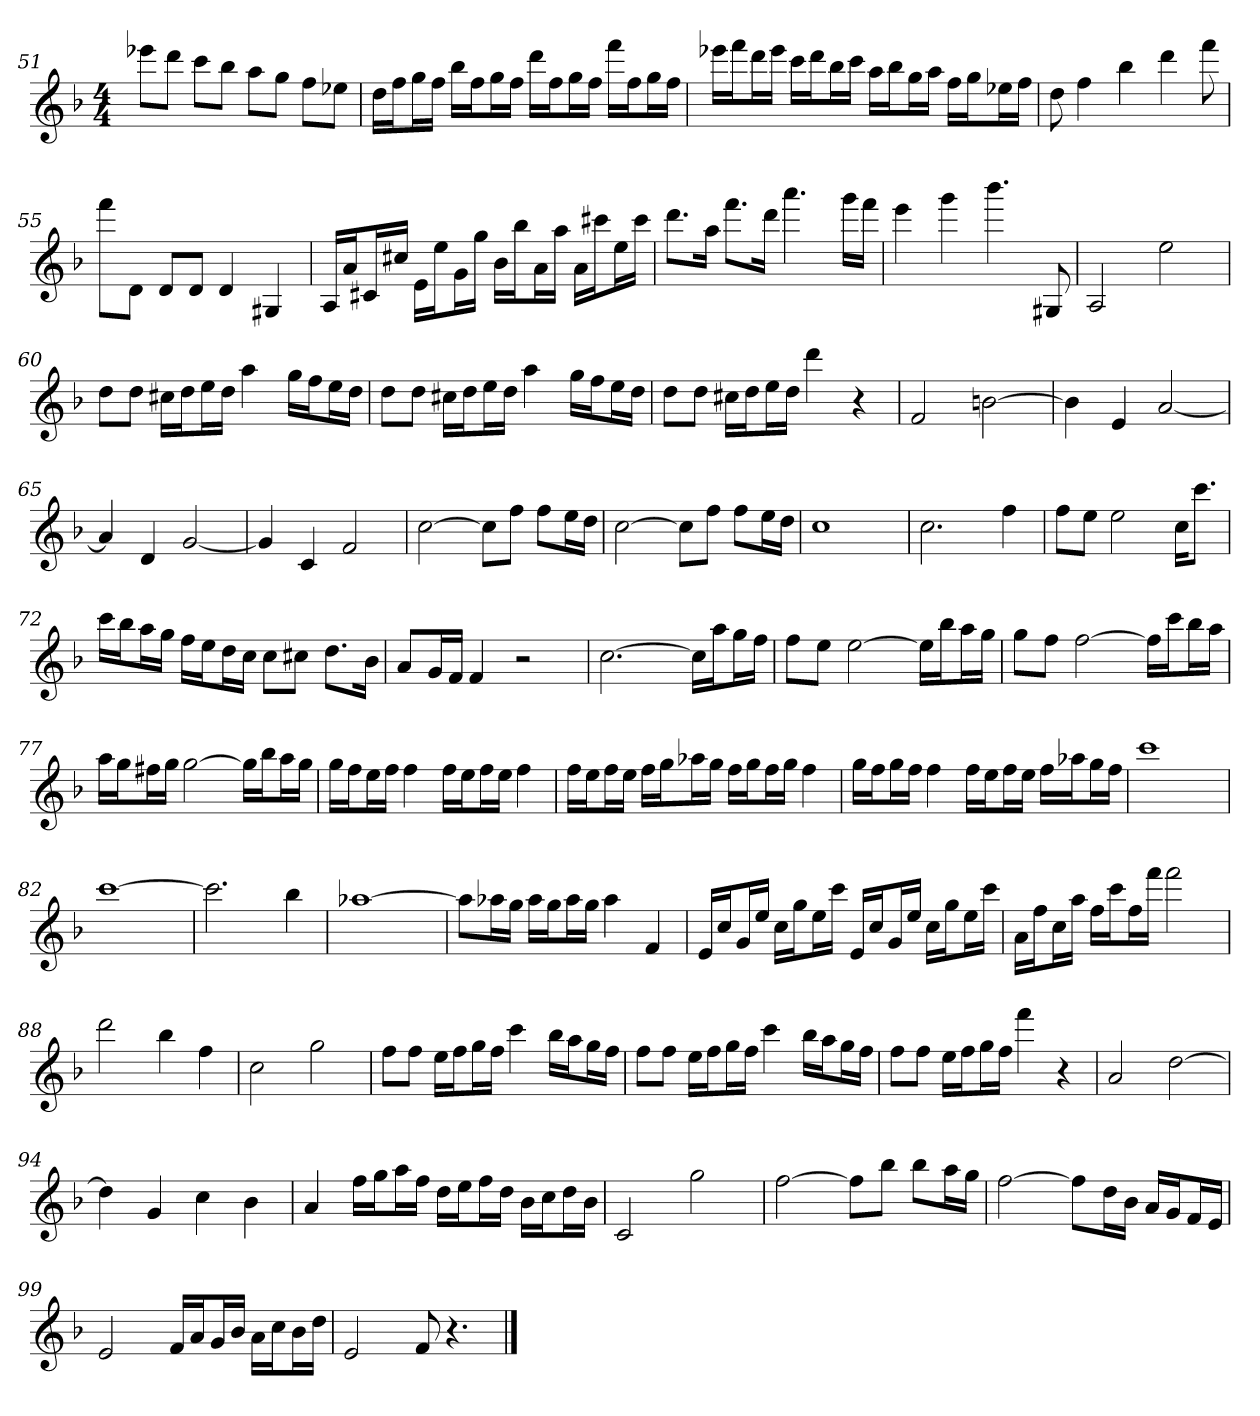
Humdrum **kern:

**kern
*part1
*staff1
*k[b-]
*F:
*M4/4
=51
8eee-XL
8dddJ
8cccL
8bb-J
8aaL
8ggJ
8ffL
8ee-XJ
=52
16ddLL
16ffJ
16ggL
16ffJJ
16bb-LL
16ffJ
16ggL
16ffJJ
16dddLL
16ffJ
16ggL
16ffJJ
16fffLL
16ffJ
16ggL
16ffJJ
=53
16eee-XLL
16fffJ
16dddL
16eee-JJ
16cccLL
16dddJ
16bb-L
16cccJJ
16aaLL
16bb-J
16ggL
16aaJJ
16ffLL
16ggJ
16ee-XL
16ffJJ
=54
8dd
4ff
4bb-
4ddd
8fff
=55
8fffL
8dJ
8dL
8dJ
4d
4G#X
=56
16ALL
16aJ
16c#XL
16cc#XJJ
16eLL
16eeJ
16gL
16ggJJ
16b-LL
16bb-J
16aL
16aaJJ
16aLL
16ccc#XJ
16eeL
16ccc#JJ
=57
8.dddL
16aaJk
8.fffL
16dddJk
4.aaa
16gggLL
16fffJJ
=58
4eee
4ggg
4.bbb-
8G#X
=59
2A
2ee
=60
8ddL
8ddJ
16cc#XLL
16ddJ
16eeL
16ddJJ
4aa
16ggLL
16ffJ
16eeL
16ddJJ
=61
8ddL
8ddJ
16cc#XLL
16ddJ
16eeL
16ddJJ
4aa
16ggLL
16ffJ
16eeL
16ddJJ
=62
8ddL
8ddJ
16cc#XLL
16ddJ
16eeL
16ddJJ
4ddd
4r
=63
2f
[2bn
=64
4b]
4e
[2a
=65
4a]
4d
[2g
=66
4g]
4c
2f
=67
[2cc
8ccL]
8ffJ
8ffL
16eeL
16ddJJ
=68
[2cc
8ccL]
8ffJ
8ffL
16eeL
16ddJJ
=69
1cc
=70
2.cc
4ff
=71
8ffL
8eeJ
2ee
16ccKL
8.cccJ
=72
16cccLL
16bb-J
16aaL
16ggJJ
16ffLL
16eeJ
16ddL
16ccJJ
8ccL
8cc#XJ
8.ddL
16b-Jk
=73
8aL
16gL
16fJJ
4f
2r
=74
[2.cc
16ccLL]
16aaJ
16ggL
16ffJJ
=75
8ffL
8eeJ
[2ee
16eeLL]
16bb-J
16aaL
16ggJJ
=76
8ggL
8ffJ
[2ff
16ffLL]
16cccJ
16bb-L
16aaJJ
=77
16aaLL
16ggJ
16ff#XL
16ggJJ
[2gg
16ggLL]
16bb-J
16aaL
16ggJJ
=78
16ggLL
16ffJ
16eeL
16ffJJ
4ff
16ffLL
16eeJ
16ffL
16eeJJ
4ff
=79
16ffLL
16eeJ
16ffL
16eeJJ
16ffLL
16ggJ
16aa-XL
16ggJJ
16ffLL
16ggJ
16ffL
16ggJJ
4ff
=80
16ggLL
16ffJ
16ggL
16ffJJ
4ff
16ffLL
16eeJ
16ffL
16eeJJ
16ffLL
16aa-XJ
16ggL
16ffJJ
=81
1ccc
=82
[1ccc
=83
2.ccc]
4bb-
=84
[1aa-X
=85
8aa-L]
16aa-XL
16ggJJ
16aa-LL
16ggJ
16aa-L
16ggJJ
4aa-
4f
=86
16eLL
16ccJ
16gL
16eeJJ
16ccLL
16ggJ
16eeL
16cccJJ
16eLL
16ccJ
16gL
16eeJJ
16ccLL
16ggJ
16eeL
16cccJJ
=87
16aLL
16ffJ
16ccL
16aaJJ
16ffLL
16cccJ
16ffL
16fffJJ
2fff
=88
2ddd
4bb-
4ff
=89
2cc
2gg
=90
8ffL
8ffJ
16eeLL
16ffJ
16ggL
16ffJJ
4ccc
16bb-LL
16aaJ
16ggL
16ffJJ
=91
8ffL
8ffJ
16eeLL
16ffJ
16ggL
16ffJJ
4ccc
16bb-LL
16aaJ
16ggL
16ffJJ
=92
8ffL
8ffJ
16eeLL
16ffJ
16ggL
16ffJJ
4fff
4r
=93
2a
[2dd
=94
4dd]
4g
4cc
4b-
=95
4a
16ffLL
16ggJ
16aaL
16ffJJ
16ddLL
16eeJ
16ffL
16ddJJ
16b-LL
16ccJ
16ddL
16b-JJ
=96
2c
2gg
=97
[2ff
8ffL]
8bb-J
8bb-L
16aaL
16ggJJ
=98
[2ff
8ffL]
16ddL
16b-JJ
16aLL
16gJ
16fL
16eJJ
=99
2e
16fLL
16aJ
16gL
16b-JJ
16aLL
16ccJ
16b-L
16ddJJ
=100
2e
8f
4.r
==
*-
